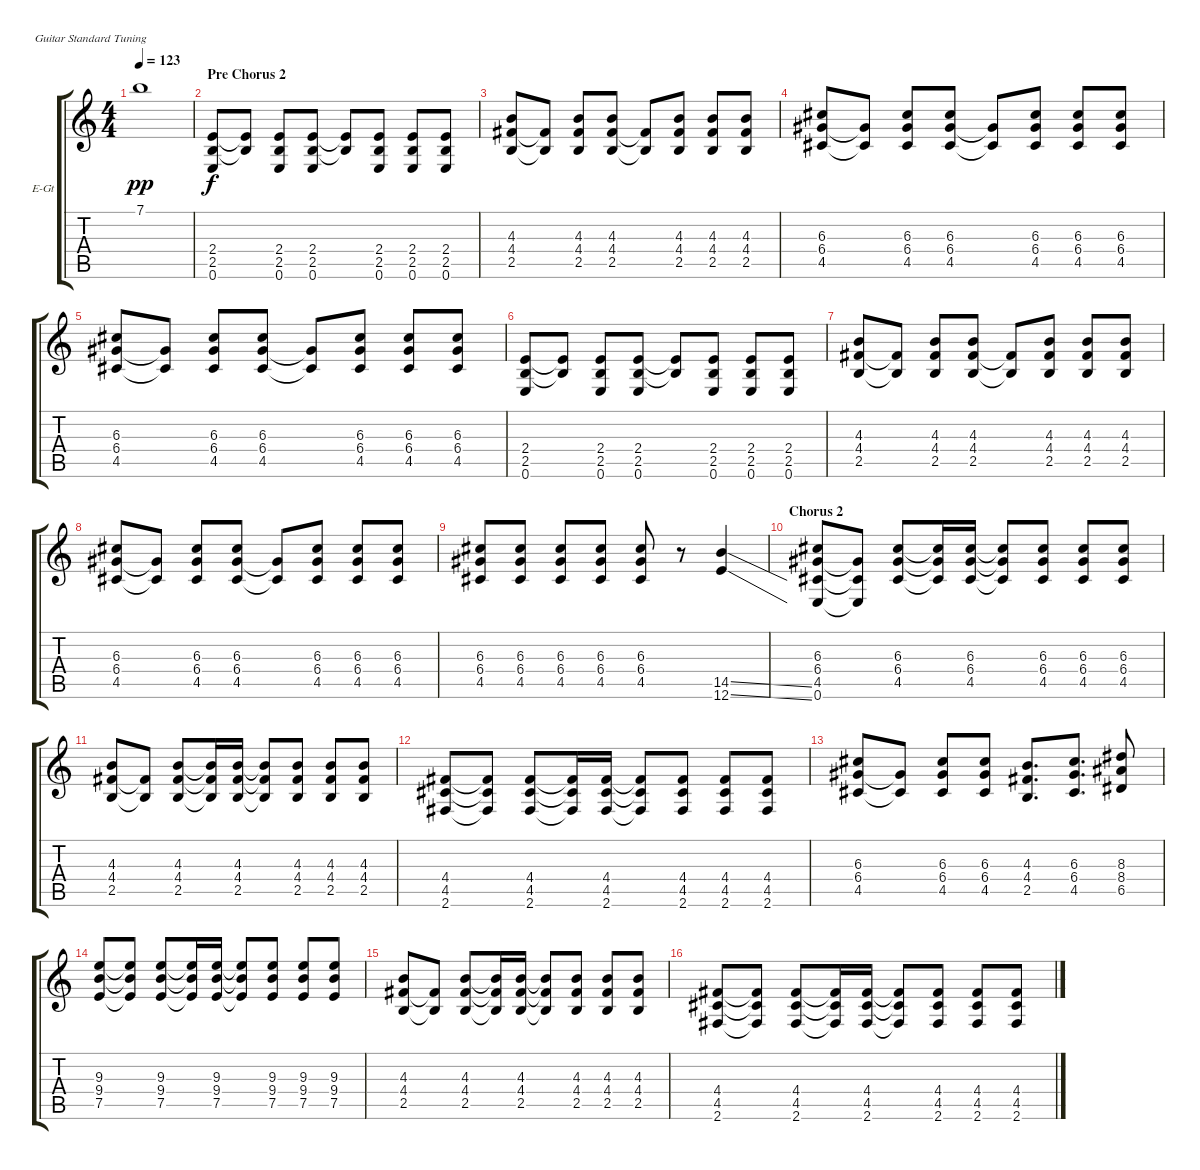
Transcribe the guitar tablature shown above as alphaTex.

\bracketExtendMode groupsimilarinstruments
\firstSystemTrackNameOrientation horizontal
\otherSystemsTrackNameOrientation horizontal
\track ("Danny Hartwell (Guitar)" "E-Gt") {instrument distortionguitar}
\staff {score tabs}
\tuning (E4 B3 G3 D3 A2 E2)
\ts (4 4)
\tempo 123
\clef g2
\ks c
7.1.1{dy pp} |
\section ("" "Pre Chorus 2")
(2.4 2.5 0.6).8{dy f} (2.4{t} 2.5{t}).8 (2.4 2.5 0.6).8 (2.4 2.5 0.6).8 (2.4{t} 2.5{t}).8 (2.4 2.5 0.6).8 (2.4 2.5 0.6).8 (2.4 2.5 0.6).8 |
(4.4 2.5 4.3).8 (4.4{t} 2.5{t}).8 (4.4 2.5 4.3).8 (4.4 2.5 4.3).8 (4.4{t} 2.5{t}).8 (4.4 2.5 4.3).8 (4.4 2.5 4.3).8 (4.4 2.5 4.3).8 |
(6.4 4.5 6.3).8 (6.4{t} 4.5{t}).8 (6.4 4.5 6.3).8 (6.4 4.5 6.3).8 (6.4{t} 4.5{t}).8 (6.4 4.5 6.3).8 (6.4 4.5 6.3).8 (6.4 4.5 6.3).8 |
(6.4 4.5 6.3).8 (6.4{t} 4.5{t}).8 (6.4 4.5 6.3).8 (6.4 4.5 6.3).8 (6.4{t} 4.5{t}).8 (6.4 4.5 6.3).8 (6.4 4.5 6.3).8 (6.4 4.5 6.3).8 |
(2.4 2.5 0.6).8 (2.4{t} 2.5{t}).8 (2.4 2.5 0.6).8 (2.4 2.5 0.6).8 (2.4{t} 2.5{t}).8 (2.4 2.5 0.6).8 (2.4 2.5 0.6).8 (2.4 2.5 0.6).8 |
(4.4 2.5 4.3).8 (4.4{t} 2.5{t}).8 (4.4 2.5 4.3).8 (4.4 2.5 4.3).8 (4.4{t} 2.5{t}).8 (4.4 2.5 4.3).8 (4.4 2.5 4.3).8 (4.4 2.5 4.3).8 |
(6.4 4.5 6.3).8 (6.4{t} 4.5{t}).8 (6.4 4.5 6.3).8 (6.4 4.5 6.3).8 (6.4{t} 4.5{t}).8 (6.4 4.5 6.3).8 (6.4 4.5 6.3).8 (6.4 4.5 6.3).8 |
(6.4 4.5 6.3).8 (6.4 4.5 6.3).8 (6.4 4.5 6.3).8 (6.4 4.5 6.3).8 (6.4 4.5 6.3).8 r.8 (14.5{ss} 12.6{ss}).4 |
\section ("" "Chorus 2")
(6.4 4.5 0.6 6.3).8 (6.4{t} 4.5{t} 0.6{t}).8 (6.4 4.5 6.3).8 (6.4{t} 4.5{t} 6.3{t}).16 (6.4 4.5 6.3).16 (6.4{t} 4.5{t} 6.3{t}).8 (6.4 4.5 6.3).8 (6.4 4.5 6.3).8 (6.4 4.5 6.3).8 |
(4.4 2.5 4.3).8 (4.4{t} 2.5{t}).8 (4.4 2.5 4.3).8 (4.4{t} 2.5{t} 4.3{t}).16 (4.4 2.5 4.3).16 (4.4{t} 2.5{t} 4.3{t}).8 (4.4 2.5 4.3).8 (4.4 2.5 4.3).8 (4.4 2.5 4.3).8 |
(4.4 4.5 2.6).8 (4.4{t} 4.5{t} 2.6{t}).8 (4.4 4.5 2.6).8 (4.4{t} 4.5{t} 2.6{t}).16 (4.4 4.5 2.6).16 (4.4{t} 4.5{t} 2.6{t}).8 (4.4 4.5 2.6).8 (4.4 4.5 2.6).8 (4.4 4.5 2.6).8 |
(6.4 4.5 6.3).8 (6.4{t} 4.5{t}).8 (6.4 4.5 6.3).8 (6.4 4.5 6.3).8 (2.5 4.4 4.3).8{d} (4.5 6.4 6.3).8{d} (6.5 8.4 8.3).8 |
(9.4 7.5 9.3).8 (9.4{t} 7.5{t} 9.3{t}).8 (9.4 7.5 9.3).8 (9.4{t} 7.5{t} 9.3{t}).16 (9.4 7.5 9.3).16 (9.4{t} 7.5{t} 9.3{t}).8 (9.4 7.5 9.3).8 (9.4 7.5 9.3).8 (9.4 7.5 9.3).8 |
(4.4 2.5 4.3).8 (4.4{t} 2.5{t}).8 (4.4 2.5 4.3).8 (4.4{t} 2.5{t} 4.3{t}).16 (4.4 2.5 4.3).16 (4.4{t} 2.5{t} 4.3{t}).8 (4.4 2.5 4.3).8 (4.4 2.5 4.3).8 (4.4 2.5 4.3).8 |
(4.4 4.5 2.6).8 (4.4{t} 4.5{t} 2.6{t}).8 (4.4 4.5 2.6).8 (4.4{t} 4.5{t} 2.6{t}).16 (4.4 4.5 2.6).16 (4.4{t} 4.5{t} 2.6{t}).8 (4.4 4.5 2.6).8 (4.4 4.5 2.6).8 (4.4 4.5 2.6).8
